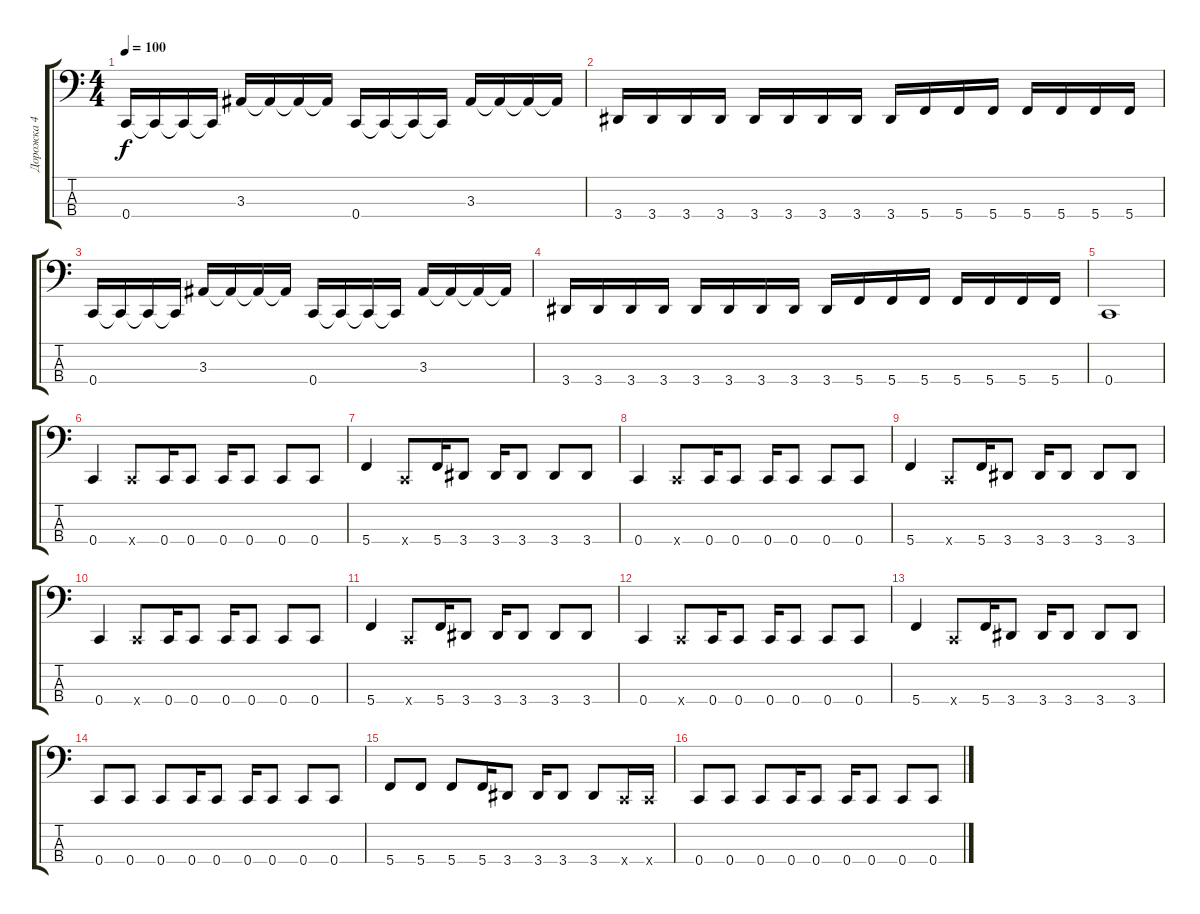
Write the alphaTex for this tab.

\track ("Дорожка 4" "Дорожка 4") {instrument slapbass2}
\staff {score tabs}
\tuning (G2 D2 G1 C1) {hide}
\ts (4 4)
\tempo 100
\clef f4
\ks c
0.4.16{dy f} 0.4{t}.16 0.4{t}.16 0.4{t}.16 3.3.16 3.3{t}.16 3.3{t}.16 3.3{t}.16 0.4.16 0.4{t}.16 0.4{t}.16 0.4{t}.16 3.3.16 3.3{t}.16 3.3{t}.16 3.3{t}.16 |
3.4.16 3.4.16 3.4.16 3.4.16 3.4.16 3.4.16 3.4.16 3.4.16 3.4.16 5.4.16 5.4.16 5.4.16 5.4.16 5.4.16 5.4.16 5.4.16 |
0.4.16 0.4{t}.16 0.4{t}.16 0.4{t}.16 3.3.16 3.3{t}.16 3.3{t}.16 3.3{t}.16 0.4.16 0.4{t}.16 0.4{t}.16 0.4{t}.16 3.3.16 3.3{t}.16 3.3{t}.16 3.3{t}.16 |
3.4.16 3.4.16 3.4.16 3.4.16 3.4.16 3.4.16 3.4.16 3.4.16 3.4.16 5.4.16 5.4.16 5.4.16 5.4.16 5.4.16 5.4.16 5.4.16 |
0.4.1 |
0.4.4{instrument slapbass2} 0.4{x}.8 0.4.16 0.4.8 0.4.16 0.4.8 0.4.8 0.4.8 |
5.4.4 0.4{x}.8 5.4.16 3.4.8 3.4.16 3.4.8 3.4.8 3.4.8 |
0.4.4 0.4{x}.8 0.4.16 0.4.8 0.4.16 0.4.8 0.4.8 0.4.8 |
5.4.4 0.4{x}.8 5.4.16 3.4.8 3.4.16 3.4.8 3.4.8 3.4.8 |
0.4.4 0.4{x}.8 0.4.16 0.4.8 0.4.16 0.4.8 0.4.8 0.4.8 |
5.4.4 0.4{x}.8 5.4.16 3.4.8 3.4.16 3.4.8 3.4.8 3.4.8 |
0.4.4 0.4{x}.8 0.4.16 0.4.8 0.4.16 0.4.8 0.4.8 0.4.8 |
5.4.4 0.4{x}.8 5.4.16 3.4.8 3.4.16 3.4.8 3.4.8 3.4.8 |
0.4.8 0.4.8 0.4.8 0.4.16 0.4.8 0.4.16 0.4.8 0.4.8 0.4.8 |
5.4.8 5.4.8 5.4.8 5.4.16 3.4.8 3.4.16 3.4.8 3.4.8 0.4{x}.16 0.4{x}.16 |
0.4.8 0.4.8 0.4.8 0.4.16 0.4.8 0.4.16 0.4.8 0.4.8 0.4.8
